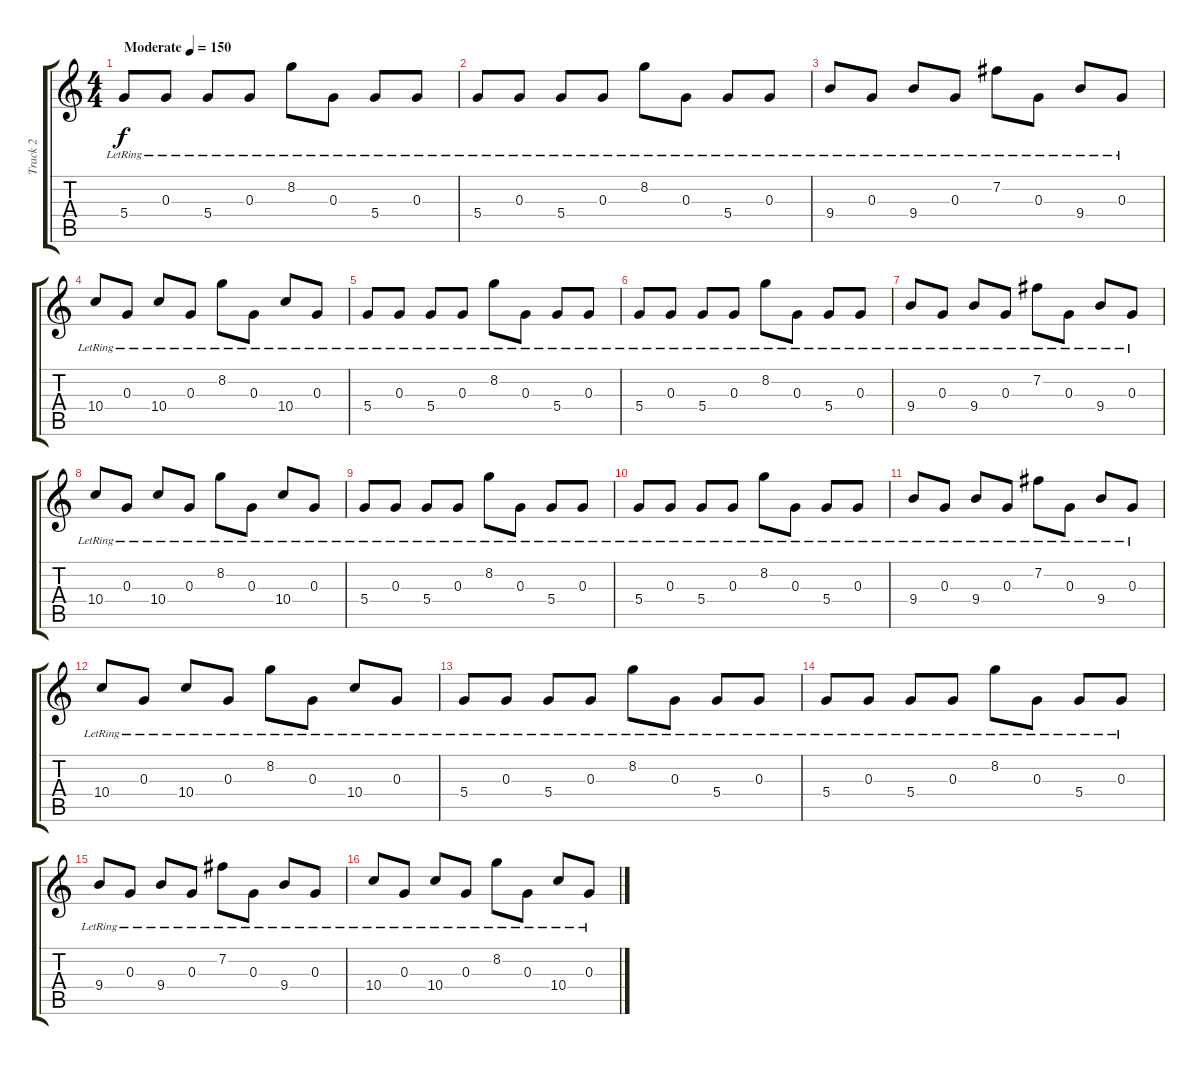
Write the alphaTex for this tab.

\track ("Track 2" "Track 2") {instrument overdrivenguitar}
\staff {score tabs}
\tuning (E4 B3 G3 D3 A2 E2) {hide}
\ts (4 4)
\tempo (150 "Moderate")
\clef g2
\ks c
5.4{lr}.8{dy f instrument overdrivenguitar} 0.3{lr}.8 5.4{lr}.8 0.3{lr}.8 8.2{lr}.8 0.3{lr}.8 5.4{lr}.8 0.3{lr}.8 |
5.4{lr}.8 0.3{lr}.8 5.4{lr}.8 0.3{lr}.8 8.2{lr}.8 0.3{lr}.8 5.4{lr}.8 0.3{lr}.8 |
9.4{lr}.8 0.3{lr}.8 9.4{lr}.8 0.3{lr}.8 7.2{lr}.8 0.3{lr}.8 9.4{lr}.8 0.3{lr}.8 |
10.4{lr}.8 0.3{lr}.8 10.4{lr}.8 0.3{lr}.8 8.2{lr}.8 0.3{lr}.8 10.4{lr}.8 0.3{lr}.8 |
5.4{lr}.8 0.3{lr}.8 5.4{lr}.8 0.3{lr}.8 8.2{lr}.8 0.3{lr}.8 5.4{lr}.8 0.3{lr}.8 |
5.4{lr}.8 0.3{lr}.8 5.4{lr}.8 0.3{lr}.8 8.2{lr}.8 0.3{lr}.8 5.4{lr}.8 0.3{lr}.8 |
9.4{lr}.8 0.3{lr}.8 9.4{lr}.8 0.3{lr}.8 7.2{lr}.8 0.3{lr}.8 9.4{lr}.8 0.3{lr}.8 |
10.4{lr}.8 0.3{lr}.8 10.4{lr}.8 0.3{lr}.8 8.2{lr}.8 0.3{lr}.8 10.4{lr}.8 0.3{lr}.8 |
5.4{lr}.8 0.3{lr}.8 5.4{lr}.8 0.3{lr}.8 8.2{lr}.8 0.3{lr}.8 5.4{lr}.8 0.3{lr}.8 |
5.4{lr}.8 0.3{lr}.8 5.4{lr}.8 0.3{lr}.8 8.2{lr}.8 0.3{lr}.8 5.4{lr}.8 0.3{lr}.8 |
9.4{lr}.8 0.3{lr}.8 9.4{lr}.8 0.3{lr}.8 7.2{lr}.8 0.3{lr}.8 9.4{lr}.8 0.3{lr}.8 |
10.4{lr}.8 0.3{lr}.8 10.4{lr}.8 0.3{lr}.8 8.2{lr}.8 0.3{lr}.8 10.4{lr}.8 0.3{lr}.8 |
5.4{lr}.8 0.3{lr}.8 5.4{lr}.8 0.3{lr}.8 8.2{lr}.8 0.3{lr}.8 5.4{lr}.8 0.3{lr}.8 |
5.4{lr}.8 0.3{lr}.8 5.4{lr}.8 0.3{lr}.8 8.2{lr}.8 0.3{lr}.8 5.4{lr}.8 0.3{lr}.8 |
9.4{lr}.8 0.3{lr}.8 9.4{lr}.8 0.3{lr}.8 7.2{lr}.8 0.3{lr}.8 9.4{lr}.8 0.3{lr}.8 |
10.4{lr}.8 0.3{lr}.8 10.4{lr}.8 0.3{lr}.8 8.2{lr}.8 0.3{lr}.8 10.4{lr}.8 0.3{lr}.8
